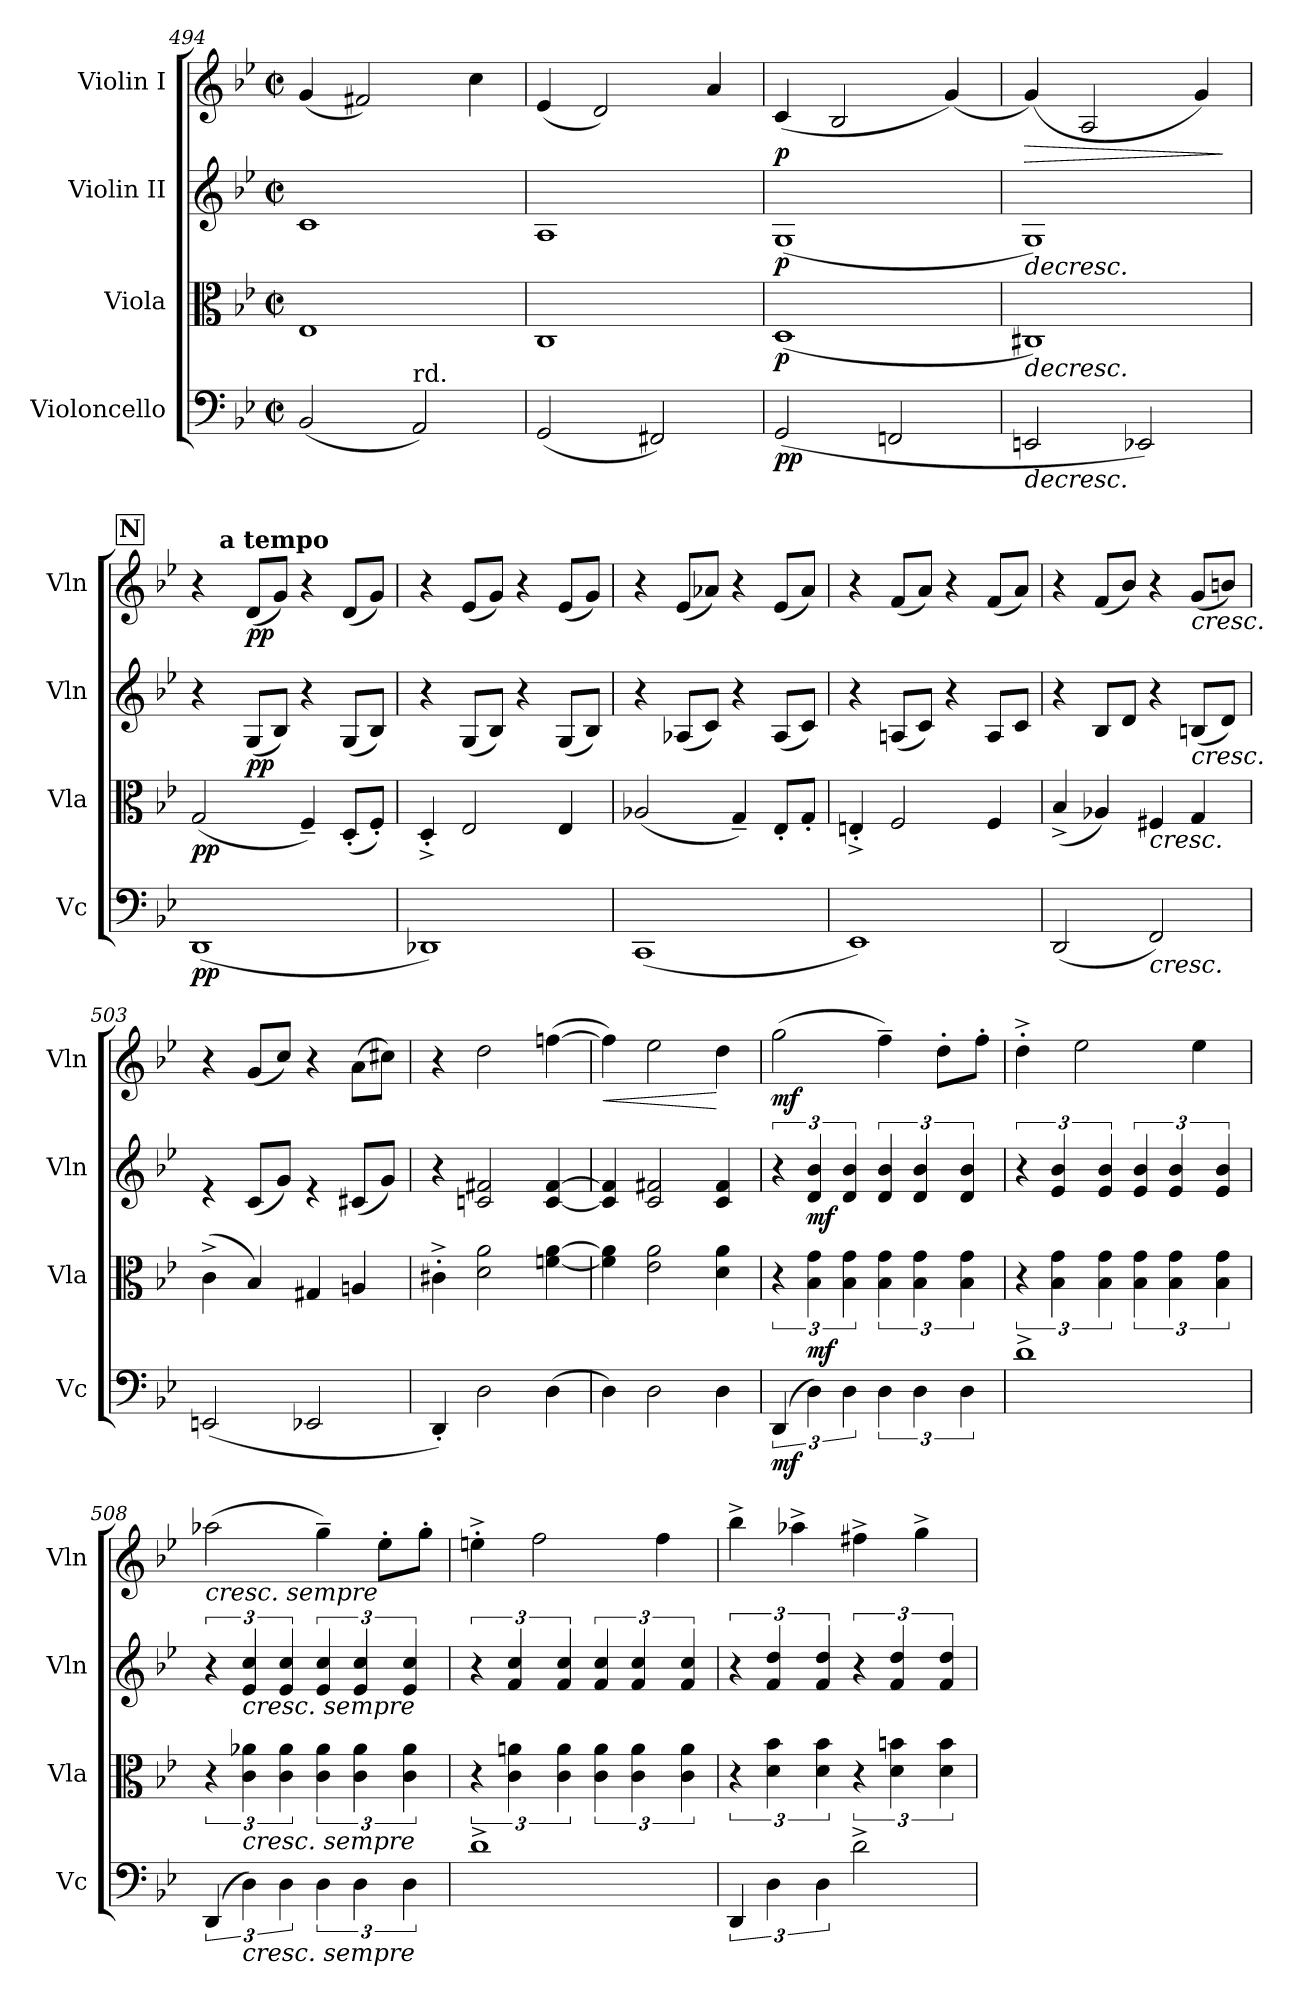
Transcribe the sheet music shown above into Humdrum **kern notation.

**kern	**dynam	**kern	**dynam	**kern	**dynam	**kern	**dynam
*part4	*part4	*part3	*part3	*part2	*part2	*part1	*part1
*staff4	*staff4	*staff3	*staff3	*staff2	*staff2	*staff1	*staff1
*I"Violoncello	*	*I"Viola	*	*I"Violin II	*	*I"Violin I	*
*I'Vc	*	*I'Vla	*	*I'Vln	*	*I'Vln	*
*clefF4	*	*clefC3	*	*clefG2	*	*clefG2	*
*k[b-e-]	*	*k[b-e-]	*	*k[b-e-]	*	*k[b-e-]	*
*M2/2	*	*M2/2	*	*M2/2	*	*M2/2	*
*met(c|)	*	*met(c|)	*	*met(c|)	*	*met(c|)	*
=494	=494	=494	=494	=494	=494	=494	=494
(<2BB-/	.	1E-	.	1c	.	(<4g/	.
.	.	.	.	.	.	2f#X/)	.
!LO:TX:a:t=rd.	!	!	!	!	!	!	!
2AA/)	.	.	.	.	.	.	.
.	.	.	.	.	.	4cc\	.
=495	=495	=495	=495	=495	=495	=495	=495
(<2GG/	.	1C	.	1A	.	(<4e-/	.
.	.	.	.	.	.	2d/)	.
2FF#X/)	.	.	.	.	.	.	.
.	.	.	.	.	.	4a/	.
=496	=496	=496	=496	=496	=496	=496	=496
!	!LO:DY:b	!	!	!	!	!	!
!	!LO:DY:n=1:b	!	!LO:DY:b	!	!LO:DY:b	!	!LO:DY:b
(>2GG/	p p	(<1D	p	(<1G	p	(<4c/	p
.	.	.	.	.	.	2B-/	.
2FFn/	.	.	.	.	.	.	.
.	.	.	.	.	.	(<4g/)	.
=497	=497	=497	=497	=497	=497	=497	=497
!	!LO:HP:b	!	!LO:HP:b	!	!LO:HP:b	!	!LO:HP:b
2EEn/	>	1C#X)	>	1G)	>	(<4g/)	>
.	.	.	.	.	.	2A/	.
2EE-X/)	.	.	.	.	.	.	.
.	.	.	.	.	.	4g/)	.
.	.	.	.	.	.	.	]
!!LO:REH:place=s1:a:B:fs=14:t=N
=498	=498	=498	=498	=498	=498	=498	=498
!	!LO:DY:b	!	!LO:DY:b	!	!	!	!
*	*	*	*	*	*	*^	*
(<1DD	pp	(<2G/	pp	4r	.	4r	8ryy	.
!	!	!	!	!	!	!	!LO:TX:a:B:t=a tempo	!
.	.	.	.	.	.	.	2..ryy	.
!	!	!	!	!	!LO:DY:b	!	!	!LO:DY:b
.	.	.	.	(<8G/L	pp	(<8d/L	.	pp
.	.	.	.	8B-/J)	.	8g/J)	.	.
.	.	4F~/)	.	4r	.	4r	.	.
.	.	(<8D'/L	.	(<8G/L	.	(<8d/L	.	.
.	.	8F'/J)	.	8B-/J)	.	8g/J)	.	.
*	*	*	*	*	*	*v	*v	*
!!LO:LB:g=z
=499	=499	=499	=499	=499	=499	=499	=499
1DD-X)	.	4D'^/	.	4r	.	4r	.
.	.	2E-/	.	(<8G/L	.	(<8e-/L	.
.	.	.	.	8B-/J)	.	8g/J)	.
.	.	.	.	4r	.	4r	.
.	.	4E-/	.	(<8G/L	.	(<8e-/L	.
.	.	.	.	8B-/J)	.	8g/J)	.
=500	=500	=500	=500	=500	=500	=500	=500
(<1CC	.	(<2A-X/	.	4r	.	4r	.
.	.	.	.	(<8A-X/L	.	(<8e-/L	.
.	.	.	.	8c/J)	.	8a-X/J)	.
.	.	4G~/)	.	4r	.	4r	.
.	.	8E-'/L	.	(<8A-/L	.	(<8e-/L	.
.	.	8G'/J	.	8c/J)	.	8a-/J)	.
=501	=501	=501	=501	=501	=501	=501	=501
1EE-)	.	4En'^/	.	4r	.	4r	.
.	.	2F/	.	(<8An/L	.	(<8f/L	.
.	.	.	.	8c/J)	.	8a/J)	.
.	.	.	.	4r	.	4r	.
.	.	4F/	.	8A/L	.	(<8f/L	.
.	.	.	.	8c/J	.	8a/J)	.
=502	=502	=502	=502	=502	=502	=502	=502
(<2DD/	.	(<4B-^/	.	4r	.	4r	.
.	.	4A-X/)	.	8B-/L	.	(<8f/L	.
.	.	.	.	8d/J	.	8b-/J)	.
!	!	!LO:TX:b:i:t=cresc.	!	!	!	!	!
!LO:TX:b:i:t=cresc.	!	!	!	!	!	!	!
2FF/)	.	4F#X/	.	4r	.	4r	.
!	!	!	!	!	!	!LO:TX:b:i:t=cresc.	!
!	!	!	!	!LO:TX:b:i:t=cresc.	!	!	!
.	.	4G/	.	(<8Bn/L	.	(<8g/L	.
.	.	.	.	8d/J)	.	8bn/J)	.
=503	=503	=503	=503	=503	=503	=503	=503
(<2EEn/	.	(>4c^\	.	4re	.	4r	.
.	.	4B-/)	.	(<8c/L	.	(<8g/L	.
.	.	.	.	8g/J)	.	8cc/J)	.
2EE-X/	.	4G#X/	.	4re	.	4r	.
.	.	4An/	.	(<8c#X/L	.	(>8a\L	.
.	.	.	.	8g/J)	.	8cc#X\J)	.
=504	=504	=504	=504	=504	=504	=504	=504
4DD'/)	.	4c#X'^\	.	4r	.	4r	.
2D\	.	2d\ 2a\	.	2cn/ 2f#X/	.	2dd\	.
(>4D\	.	[4fn\ [4a\	.	[4c/ [4f#/	.	(<[4ffn\	.
!!LO:LB:g=z
=505	=505	=505	=505	=505	=505	=505	=505
!	!	!	!	!	!	!	!LO:HP:b
4D\)	.	4f\] 4a\]	.	4c/] 4f#/]	.	4ff\])	<
2D\	]	2e-\ 2a\	.	2c/ 2f#X/	.	2ee-\	.
4D\	.	4d\ 4a\	.	4c/ 4f#/	.	4dd\	[
.	.	.	]	.	]	.	.
=506	=506	=506	=506	=506	=506	=506	=506
!	!LO:DY:b	!	!	!	!	!	!LO:DY:b
(>6DD/	mf	6r	.	6r	.	(>2gg\	mf
!	!	!	!LO:DY:b	!	!LO:DY:b	!	!
6D\)	.	6B-\ 6g\	mf	6d/ 6b-/	mf	.	.
6D\	.	6B-\ 6g\	.	6d/ 6b-/	.	.	.
6D\	.	6B-\ 6g\	.	6d/ 6b-/	.	4ff~\)	.
6D\	.	6B-\ 6g\	.	6d/ 6b-/	.	.	.
.	.	.	.	.	.	8dd'\L	.
6D\	.	6B-\ 6g\	.	6d/ 6b-/	.	.	.
.	.	.	.	.	.	8ff'\J	.
=507	=507	=507	=507	=507	=507	=507	=507
1d^	.	6r	.	6r	.	4dd'^\	.
.	.	6B-\ 6g\	.	6e-/ 6b-/	.	.	.
.	.	.	.	.	.	2ee-\	.
.	.	6B-\ 6g\	.	6e-/ 6b-/	.	.	.
.	.	6B-\ 6g\	.	6e-/ 6b-/	.	.	.
.	.	6B-\ 6g\	.	6e-/ 6b-/	.	.	.
.	.	.	.	.	.	4ee-\	.
.	.	6B-\ 6g\	.	6e-/ 6b-/	.	.	.
=508	=508	=508	=508	=508	=508	=508	=508
!	!	!	!	!	!	!LO:TX:b:i:t=cresc. sempre	!
(>6DD/	.	6r	.	6r	.	(>2aa-X\	.
!	!	!	!	!LO:TX:b:i:t=cresc. sempre	!	!	!
!	!	!LO:TX:b:i:t=cresc. sempre	!	!	!	!	!
!LO:TX:b:i:t=cresc. sempre	!	!	!	!	!	!	!
6D\)	.	6c\ 6a-X\	.	6e-/ 6cc/	.	.	.
6D\	.	6c\ 6a-\	.	6e-/ 6cc/	.	.	.
6D\	.	6c\ 6a-\	.	6e-/ 6cc/	.	4gg~\)	.
6D\	.	6c\ 6a-\	.	6e-/ 6cc/	.	.	.
.	.	.	.	.	.	8ee-'\L	.
6D\	.	6c\ 6a-\	.	6e-/ 6cc/	.	.	.
.	.	.	.	.	.	8gg'\J	.
=509	=509	=509	=509	=509	=509	=509	=509
1d^	.	6r	.	6r	.	4een'^\	.
.	.	6c\ 6an\	.	6f/ 6cc/	.	.	.
.	.	.	.	.	.	2ff\	.
.	.	6c\ 6a\	.	6f/ 6cc/	.	.	.
.	.	6c\ 6a\	.	6f/ 6cc/	.	.	.
.	.	6c\ 6a\	.	6f/ 6cc/	.	.	.
.	.	.	.	.	.	4ff\	.
.	.	6c\ 6a\	.	6f/ 6cc/	.	.	.
!!LO:PB:g=z
=510	=510	=510	=510	=510	=510	=510	=510
6DD/	.	6r	.	6r	.	4bb-^\	.
6D\	.	6d\ 6b-\	.	6f/ 6dd/	.	.	.
.	.	.	.	.	.	4aa-X^\	.
6D\	.	6d\ 6b-\	.	6f/ 6dd/	.	.	.
2d^\	.	6r	.	6r	.	4ff#X^\	.
.	.	6d\ 6bn\	.	6f/ 6dd/	.	.	.
.	.	.	.	.	.	4gg^\	.
.	.	6d\ 6b\	.	6f/ 6dd/	.	.	.
=	=	=	=	=	=	=	=
*-	*-	*-	*-	*-	*-	*-	*-
